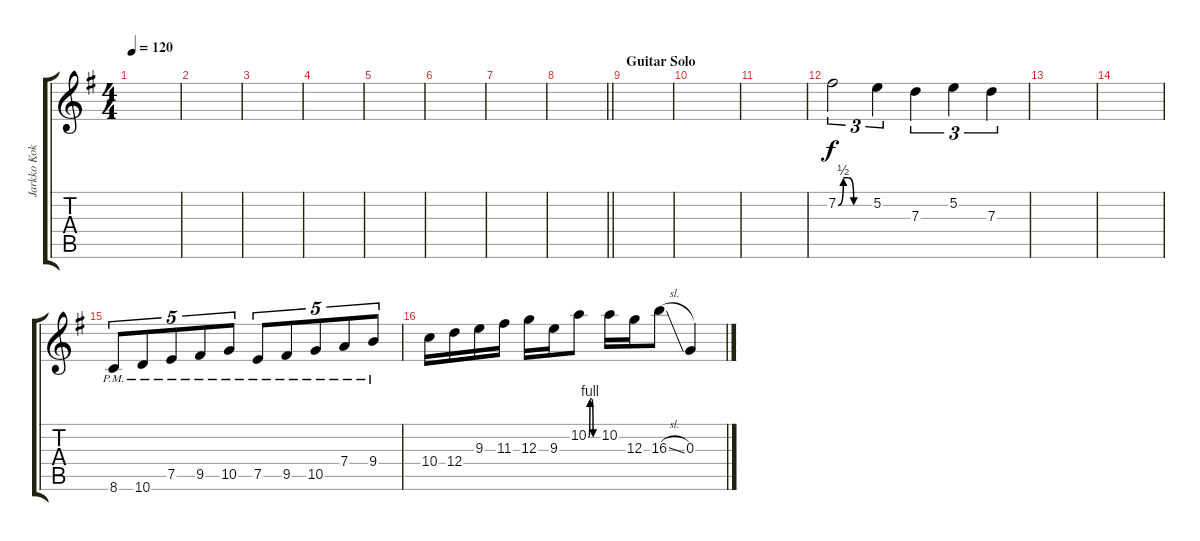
\track ("Jarkko Kokko (lead guitar)" "Jarkko Kok") {instrument distortionguitar}
\staff {score tabs}
\tuning (E4 B3 G3 D3 A2 E2) {hide}
\ts (4 4)
\tempo 120
\clef g2
\ks eminor
|
|
|
|
|
|
|
\barLineRight lightlight
|
\section ("" "Guitar Solo")
|
|
|
7.2{be (custom 0 0 10 2 20 2 30 0 60 0)}.2{tu (3 2)} 5.2.4{tu (3 2)} 7.3.4{tu (3 2)} 5.2.4{tu (3 2)} 7.3.4{tu (3 2)} |
|
|
8.6{pm}.8{tu (5 4)} 10.6{pm}.8{tu (5 4)} 7.5{pm}.8{tu (5 4)} 9.5{pm}.8{tu (5 4)} 10.5{pm}.8{tu (5 4)} 7.5{pm}.8{tu (5 4)} 9.5{pm}.8{tu (5 4)} 10.5{pm}.8{tu (5 4)} 7.4{pm}.8{tu (5 4)} 9.4{pm}.8{tu (5 4)} |
10.4.16 12.4.16 9.3.16 11.3.16 12.3.16 9.3.16 10.2{be (custom 0 0 10 4 20 4 30 0 60 0)}.8 10.2.16 12.3.16 16.3{sl}.8 0.3.4
